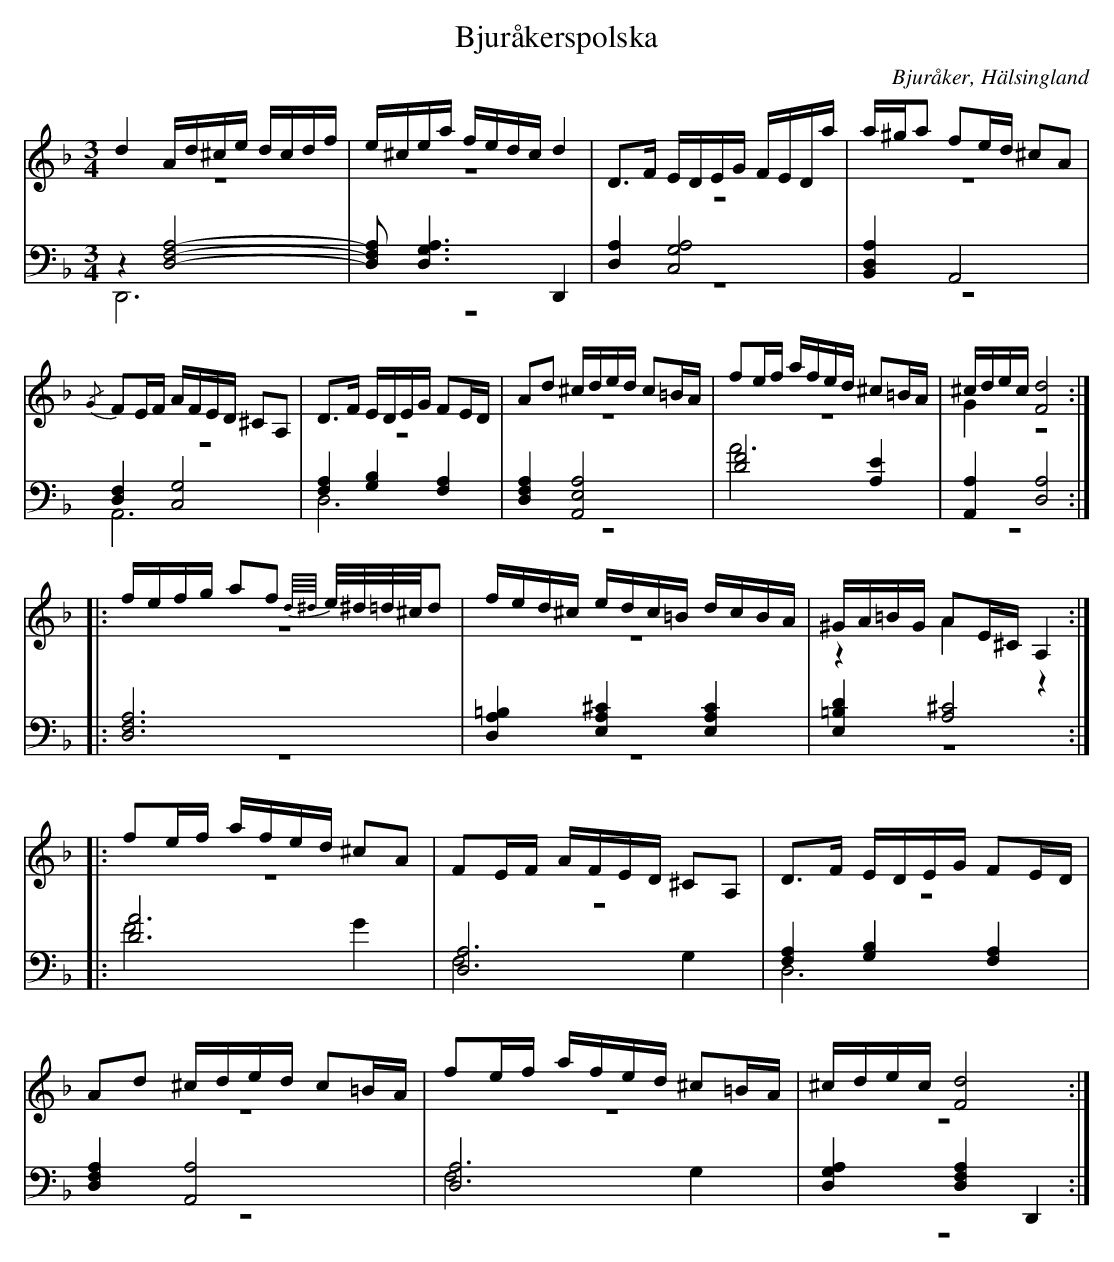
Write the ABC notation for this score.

X:1
T: Bjuråkerspolska
O: Bjuråker, Hälsingland
M: 3/4
L: 1/16
K: Dm
V:1
V:2 merge
V:3
V:4 merge
V:1
d4 Ad^ce dcdf |e^cea fedc d4|D2>F2 EDEG FEDa|a^ga2 f2ed ^c2A2|
{/G}F2EF AFED ^C2A,2|D2>F2 EDEG F2ED|A2d2 ^cded c2=BA|f2ef afed ^c2=BA|^cdec [F8d8]:|
|:fefg a2f2 {d//^d//}e/^d/=d/^c/d2 |fed^c edc=B dcBA|^GA=BG A2E^C A,4:|
|:f2ef afed ^c2A2|F2EF AFED ^C2A,2|D2>F2 EDEG F2ED|
A2d2 ^cded c2=BA|f2ef afed ^c2=BA|^cdec [F8d8]:|
V:2
z12|z12|z12|z12|
z12|z12|z12|z12|G4 z8:|
|:z12|z12|z4 A4 z4:|
|:z12|z12|z12|
z12|z12|z12:|
V:3 clef=bass
z4 [D,8F,8 A,8]-|[D,2F,2 A,2] [D,6G,6A,6] D,,4|[D,4A,4] [C,8G,8A,8]|[B,,4D,4A,4] A,,8|
[D,4F,4] [C,8G,8]|[F,4A,4] [G,4B,4] [F,4A,4]|[D,4F,4A,4] [A,,8E,8A,8]|[D8F8] [A,4E4]|[A,,4A,4] [D,8A,8]:|
|:[D,12F,12A,12]|[D,4A,4=B,4] [E,4A,4^C4] [E,4A,4C4]|[E,4=B,4D4] [A,8^C8]:|
|:[D12A12]|[D,12A,12]|[F,4A,4] [G,4B,4] [F,4A,4]|
[D,4F,4A,4] [A,,8A,8]|[D,12A,12]|[D,4G,4A,4] [D,4F,4A,4] D,,4:|
V:4 clef=bass
D,,12|z12|z12|z12|
A,,12|D,12|z12|A12|z12:|
|:z12|z12|z12:|
|:F8 G4|F,8 G,4|D,12|
z12|F,8 G,4|z12:|
